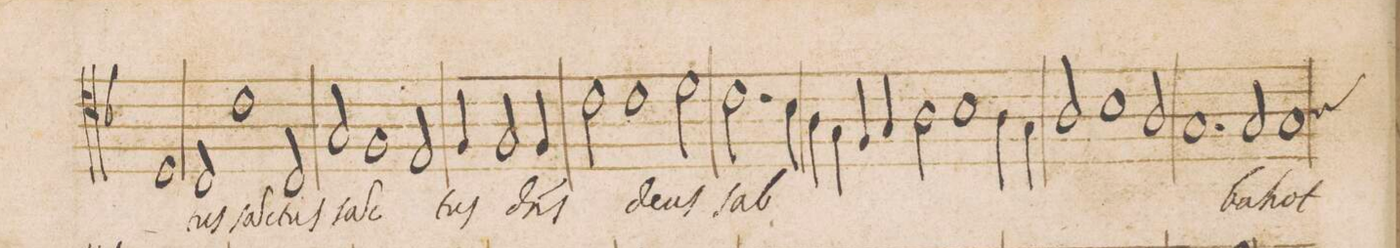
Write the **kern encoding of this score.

**kern	**text
*I"ALTVS	*
*clefC4	*
*k[b-]	*
*met(c|)	*
*M2/1	*
1D	.
=12	=12
2C/	-tus
1c	ſa(n)c-
2C/	-tus
=13	=13
2G/	ſa(n)c-
1F	.
2E/	.
=14	=14
4F/	-tus
2F/	d(o-
4F/	-mi)-
2c\	n(u)s
1c	de-
=15	=15
2d\	-us
2.c\	sab-
4B-\	.
=16	=16
4A\	.
4G\	.
4F/	.
4G/	.
2A\	.
1B-	.
=17	=17
4A\	.
4G\	.
2A/	.
1B-	.
=18	=18
2A/	.
1.G	.
=19	=19
2G/	-ba-
*custos:A	*
1G	-hot
=20	=20
*-	*-
